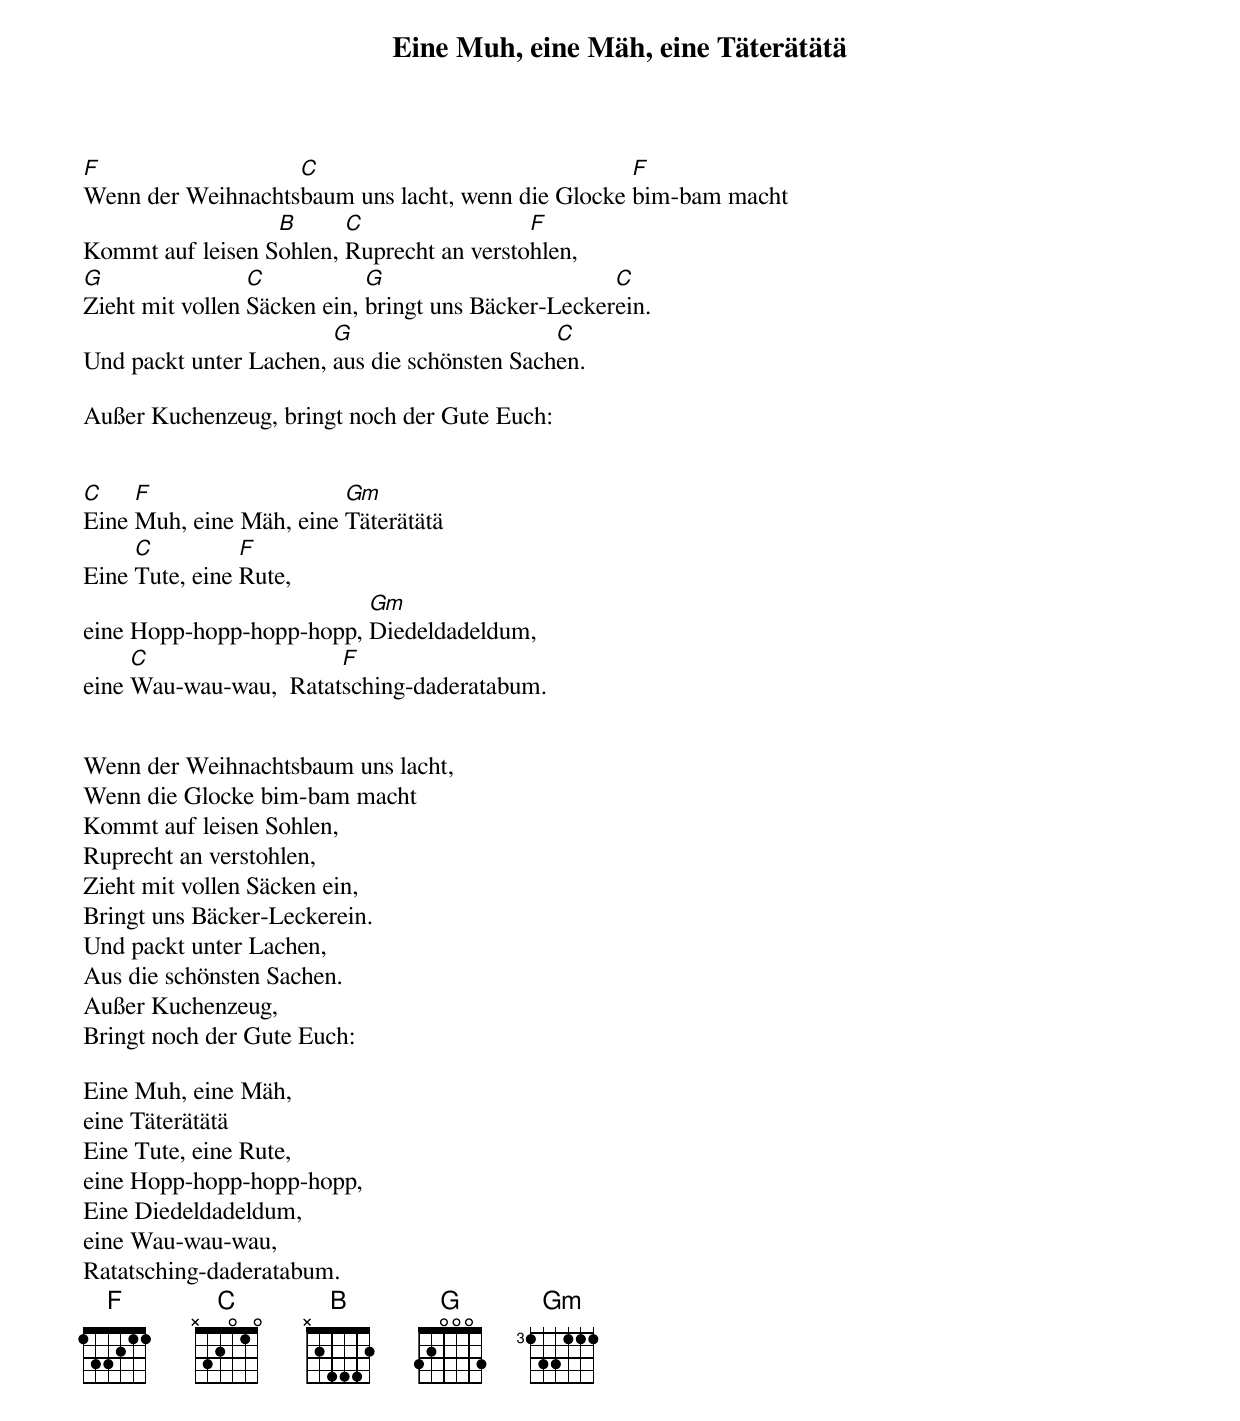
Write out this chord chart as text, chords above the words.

Eine Muh, eine Mäh, eine Täterätätä

F                  C                               F
Wenn der Weihnachtsbaum uns lacht, wenn die Glocke bim-bam macht
                  B      C                 F
Kommt auf leisen Sohlen, Ruprecht an verstohlen,
G                C           G                       C
Zieht mit vollen Säcken ein, bringt uns Bäcker-Leckerein.
                        G                     C
Und packt unter Lachen, aus die schönsten Sachen.

Außer Kuchenzeug, bringt noch der Gute Euch:


C    F                   Gm
Eine Muh, eine Mäh, eine Täterätätä
     C          F
Eine Tute, eine Rute,
                          Gm
eine Hopp-hopp-hopp-hopp, Diedeldadeldum,
     C                  F
eine Wau-wau-wau,  Ratatsching-daderatabum.


Wenn der Weihnachtsbaum uns lacht,
Wenn die Glocke bim-bam macht
Kommt auf leisen Sohlen,
Ruprecht an verstohlen,
Zieht mit vollen Säcken ein,
Bringt uns Bäcker-Leckerein.
Und packt unter Lachen,
Aus die schönsten Sachen.
Außer Kuchenzeug,
Bringt noch der Gute Euch:

Eine Muh, eine Mäh,
eine Täterätätä
Eine Tute, eine Rute,
eine Hopp-hopp-hopp-hopp,
Eine Diedeldadeldum,
eine Wau-wau-wau,
Ratatsching-daderatabum.
